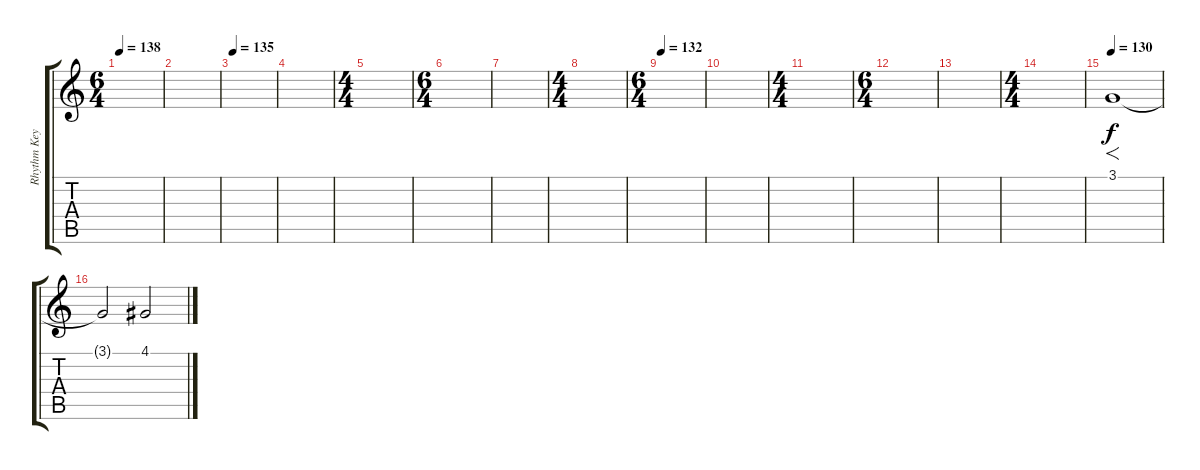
\track ("Rhythm Keyboard" "Rhythm Key") {instrument choiraahs}
\staff {score tabs}
\tuning (E4 B3 G3 D3 A2 E2) {hide}
\ts (6 4)
\tempo 138
\clef g2
\ks c
|
|
\tempo 135
|
|
\ts (4 4)
|
\ts (6 4)
|
|
\ts (4 4)
|
\ts (6 4)
\tempo 132
|
|
\ts (4 4)
|
\ts (6 4)
|
|
\ts (4 4)
|
\tempo 130
3.1.1{f volume 11 instrument choiraahs} |
3.1{t}.2 4.1.2
